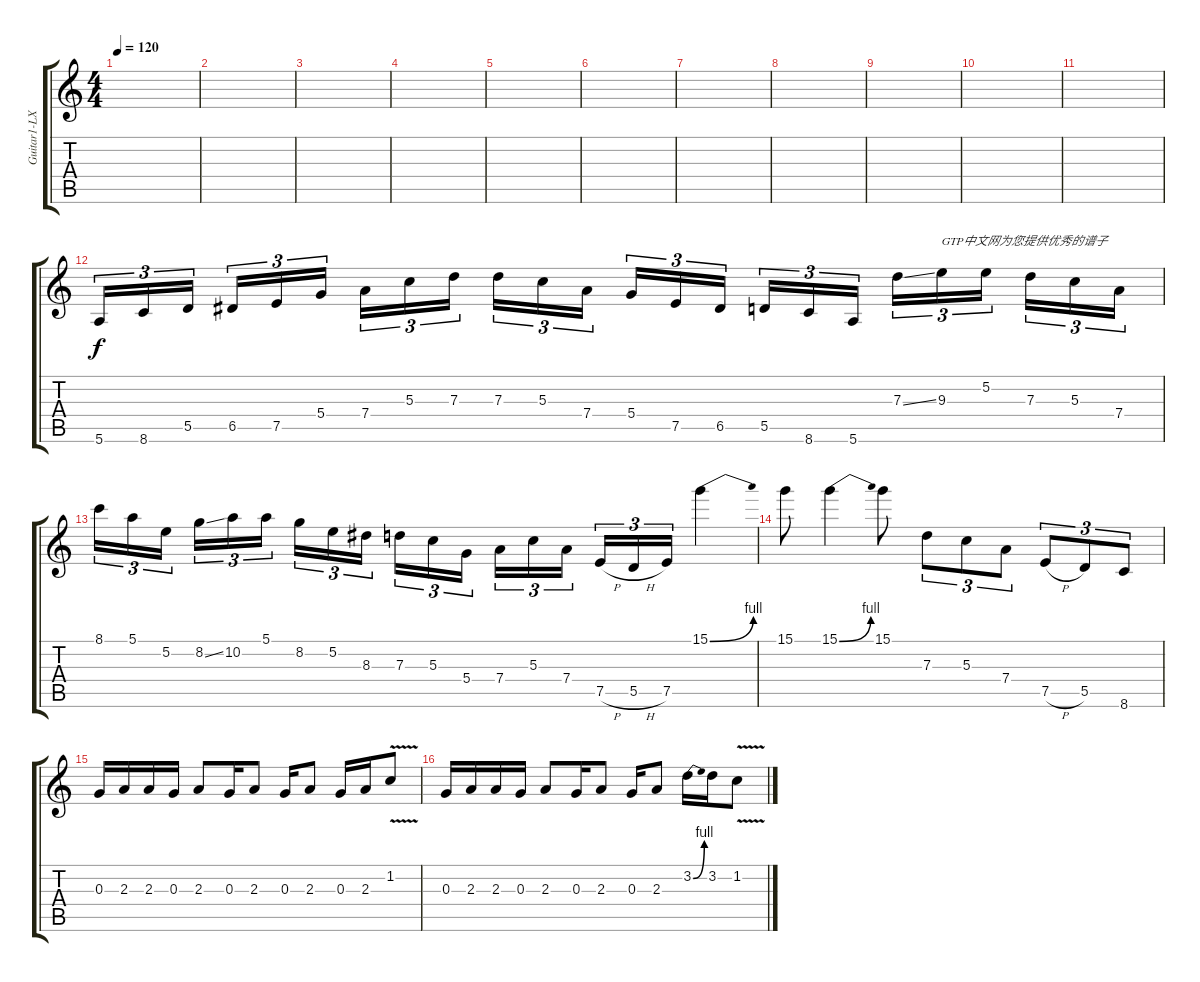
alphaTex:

\track ("Guitar1-LX" "Guitar1-LX") {instrument distortionguitar}
\staff {score tabs}
\tuning (E4 B3 G3 D3 A2 E2) {hide}
\ts (4 4)
\tempo 120
\clef g2
\ks c
|
|
|
|
|
|
|
|
|
|
|
5.6.16{tu (3 2)} 8.6.16{tu (3 2)} 5.5.16{tu (3 2) beam splitsecondary} 6.5.16{tu (3 2)} 7.5.16{tu (3 2)} 5.4.16{tu (3 2)} 7.4.16{tu (3 2)} 5.3.16{tu (3 2)} 7.3.16{tu (3 2) beam splitsecondary} 7.3.16{tu (3 2)} 5.3.16{tu (3 2)} 7.4.16{tu (3 2)} 5.4.16{tu (3 2)} 7.5.16{tu (3 2)} 6.5.16{tu (3 2) beam splitsecondary} 5.5.16{tu (3 2)} 8.6.16{tu (3 2)} 5.6.16{tu (3 2)} 7.3{ss}.16{tu (3 2)} 9.3.16{tu (3 2) txt "GTP中文网为您提供优秀的谱子"} 5.2.16{tu (3 2) beam splitsecondary} 7.3.16{tu (3 2)} 5.3.16{tu (3 2)} 7.4.16{tu (3 2)} |
8.1.16{tu (3 2)} 5.1.16{tu (3 2)} 5.2.16{tu (3 2) beam splitsecondary} 8.2{ss}.16{tu (3 2)} 10.2.16{tu (3 2)} 5.1.16{tu (3 2)} 8.2.16{tu (3 2)} 5.2.16{tu (3 2)} 8.3.16{tu (3 2) beam splitsecondary} 7.3.16{tu (3 2)} 5.3.16{tu (3 2)} 5.4.16{tu (3 2)} 7.4.16{tu (3 2)} 5.3.16{tu (3 2)} 7.4.16{tu (3 2) beam splitsecondary} 7.5{h}.16{tu (3 2)} 5.5{h}.16{tu (3 2)} 7.5.16{tu (3 2)} 15.1{be (bend 0 0 60 4)}.4 |
15.1.8 15.1{be (bend 0 0 60 4)}.4 15.1.8 7.3.8{tu (3 2)} 5.3.8{tu (3 2)} 7.4.8{tu (3 2)} 7.5{h}.8{tu (3 2)} 5.5.8{tu (3 2)} 8.6.8{tu (3 2)} |
0.3.16 2.3.16 2.3.16 0.3.16 2.3.8 0.3.16 2.3.8 0.3.16 2.3.8 0.3.16 2.3.16 1.2{v}.8 |
0.3.16 2.3.16 2.3.16 0.3.16 2.3.8 0.3.16 2.3.8 0.3.16 2.3.8 3.2{be (bend 0 0 60 4)}.16 3.2.16 1.2{v}.8
